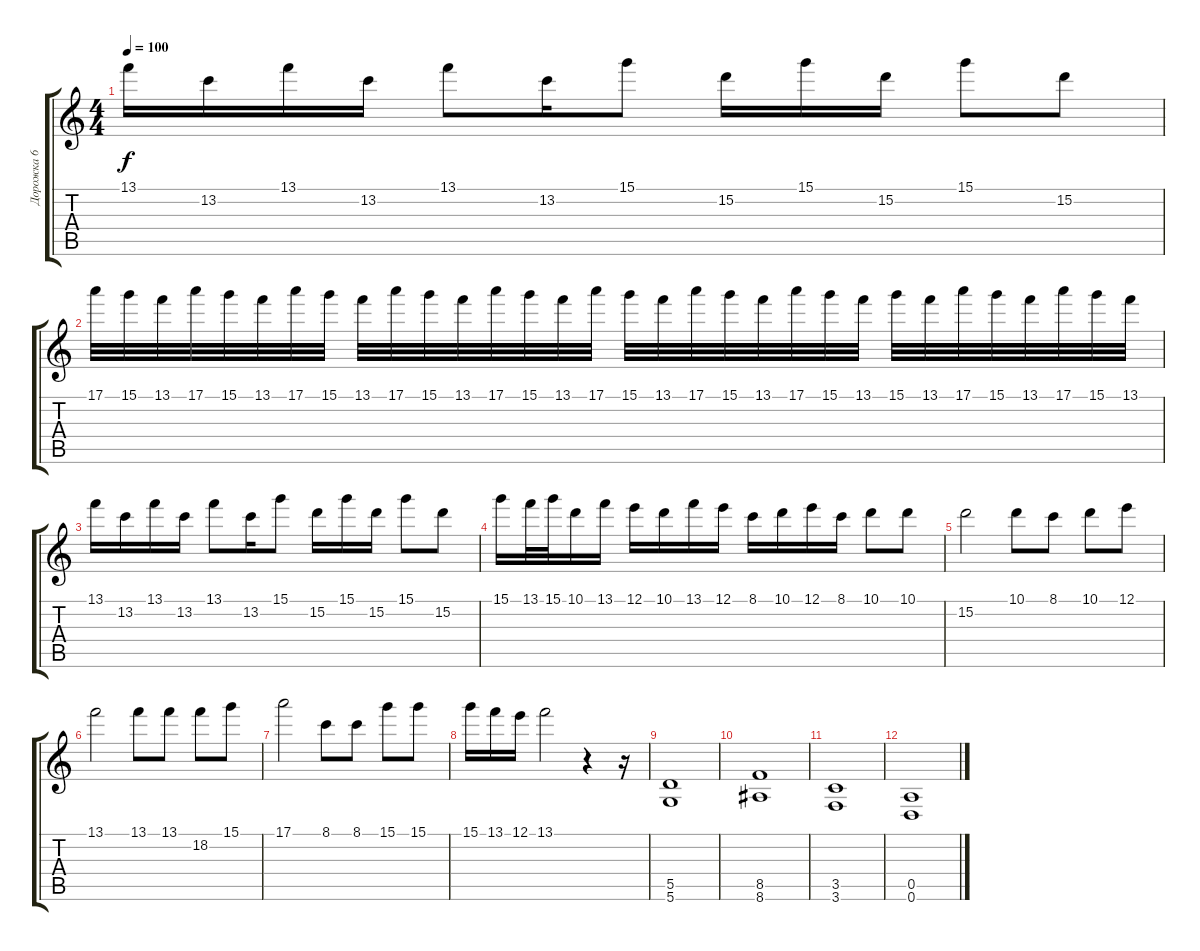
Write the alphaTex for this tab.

\track ("Дорожка 6" "Дорожка 6") {instrument distortionguitar}
\staff {score tabs}
\tuning (E4 B3 G3 D3 A2 D2) {hide}
\ts (4 4)
\tempo 100
\clef g2
\ks c
13.1.16{dy f} 13.2.16 13.1.16 13.2.16 13.1.8 13.2.16 15.1.8 15.2.16 15.1.16 15.2.16 15.1.8 15.2.8 |
17.1.32 15.1.32 13.1.32 17.1.32 15.1.32 13.1.32 17.1.32 15.1.32 13.1.32 17.1.32 15.1.32 13.1.32 17.1.32 15.1.32 13.1.32 17.1.32 15.1.32 13.1.32 17.1.32 15.1.32 13.1.32 17.1.32 15.1.32 13.1.32 15.1.32 13.1.32 17.1.32 15.1.32 13.1.32 17.1.32 15.1.32 13.1.32 |
13.1.16 13.2.16 13.1.16 13.2.16 13.1.8 13.2.16 15.1.8 15.2.16 15.1.16 15.2.16 15.1.8 15.2.8 |
15.1.16 13.1.32 15.1.32 10.1.16 13.1.16 12.1.16 10.1.16 13.1.16 12.1.16 8.1.16 10.1.16 12.1.16 8.1.16 10.1.8 10.1.8 |
15.2.2 10.1.8 8.1.8 10.1.8 12.1.8 |
13.1.2 13.1.8 13.1.8 18.2.8 15.1.8 |
17.1.2 8.1.8 8.1.8 15.1.8 15.1.8 |
15.1.16 13.1.16 12.1.16 13.1.2 r.4 r.16 |
(5.5 5.6).1 |
(8.5 8.6).1 |
(3.5 3.6).1 |
(0.5 0.6).1
